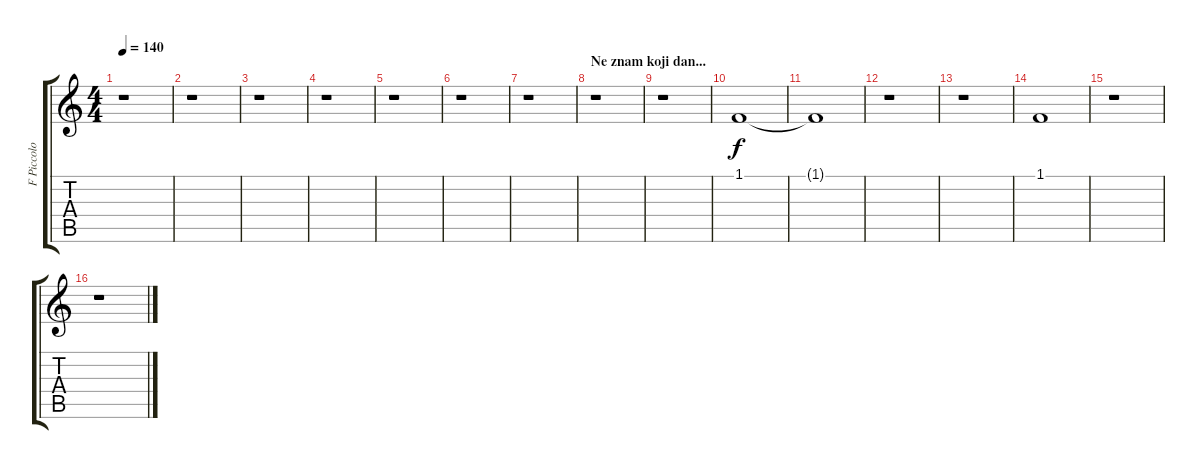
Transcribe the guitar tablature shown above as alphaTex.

\track ("F Piccolo" "F Piccolo") {instrument piccolo}
\staff {score tabs}
\tuning (E4 B3 G3 D3 A2 E2) {hide}
\ts (4 4)
\tempo 140
\clef g2
\ks c
r.1{dy f} |
r.1 |
r.1 |
r.1 |
r.1 |
r.1 |
r.1 |
\section ("" "Ne znam koji dan...")
r.1 |
r.1 |
1.1.1 |
1.1{t}.1 |
r.1 |
r.1 |
1.1.1 |
r.1 |
r.1
